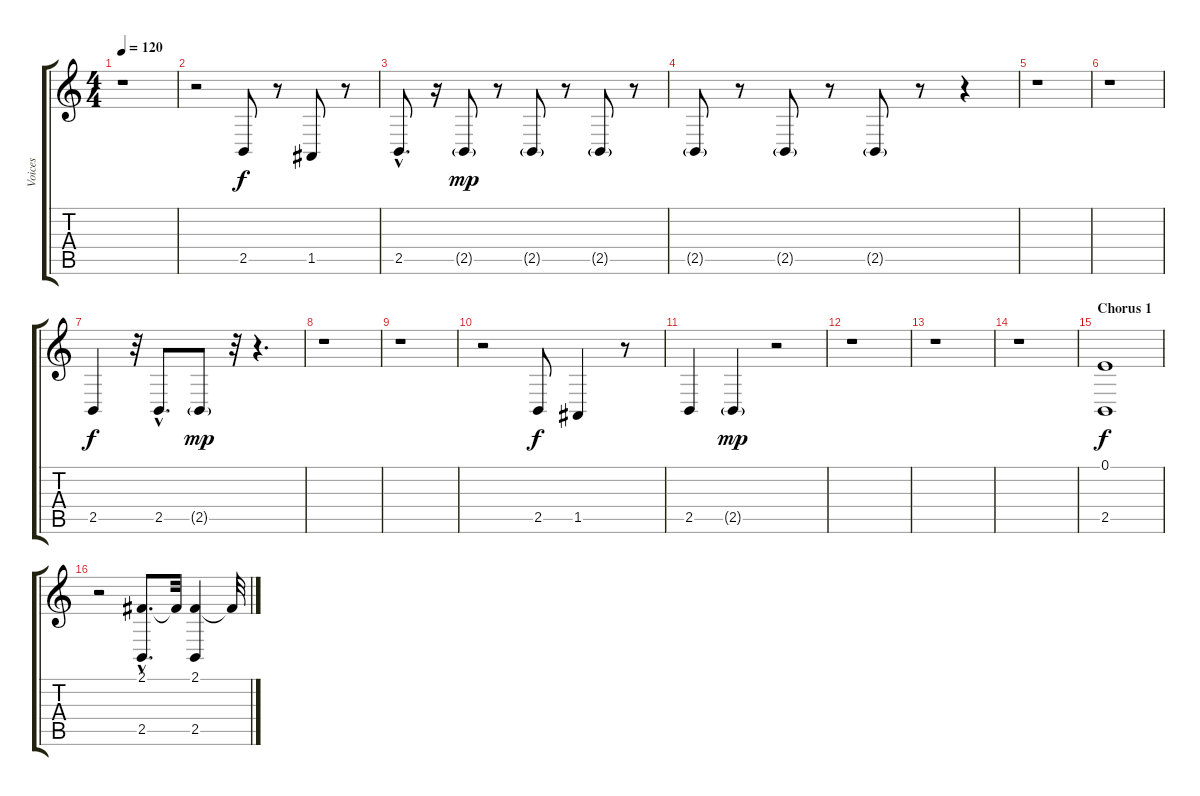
\track ("Voices" "Voices") {instrument lead6voice}
\staff {score tabs}
\tuning (E4 B3 G3 D3 A2 E2) {hide}
\ts (4 4)
\tempo 120
\clef g2
\ks c
r.1{dy f} |
r.2 2.5.8 r.8 1.5.8 r.8 |
2.5{hac}.8{d} r.16 2.5{g}.8{dy mp volume 0} r.8 2.5{g}.8 r.8 2.5{g}.8 r.8 |
2.5{g}.8 r.8 2.5{g}.8 r.8 2.5{g}.8 r.8 r.4 |
r.1 |
r.1 |
2.5.4{dy f volume 16} r.32 2.5{hac}.8{d} 2.5{g}.8{dy mp} r.32 r.4{d} |
r.1 |
r.1 |
r.2 2.5.8{dy f} 1.5.4 r.8 |
2.5.4 2.5{g}.4{dy mp} r.2 |
r.1 |
r.1 |
r.1 |
\section ("" "Chorus 1")
(0.1 2.5).1{dy f} |
r.2 (2.1{hac} 2.5{hac}).8{d} 2.1{t}.32 (2.1 2.5).4 2.1{t}.32
